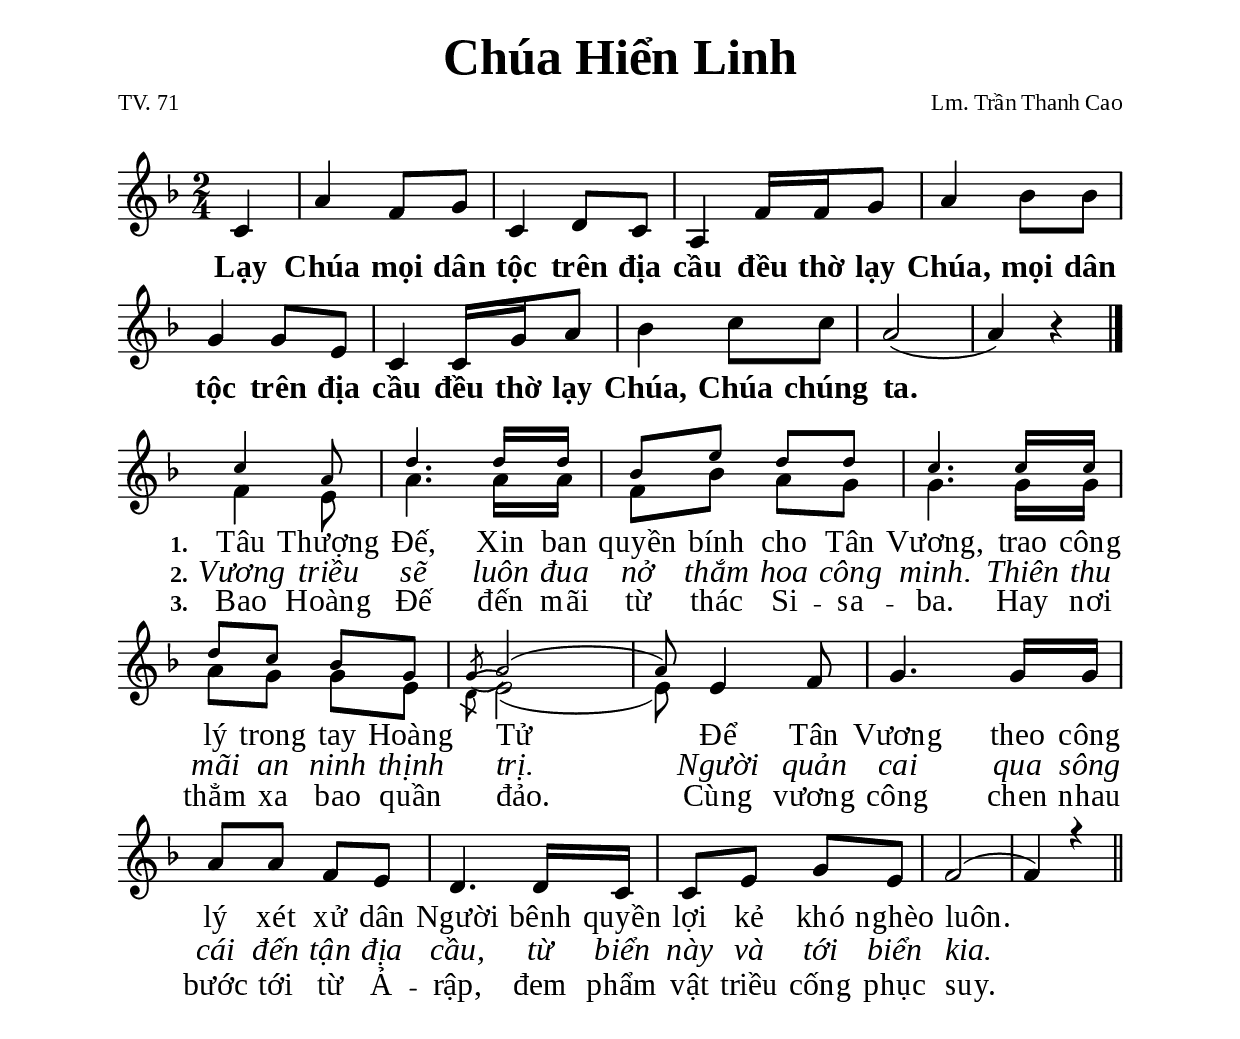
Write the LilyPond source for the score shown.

% Cài đặt chung
\version "2.20.0"
\include "english.ly"

\header {
  title = \markup { \fontsize #3 "Chúa Hiển Linh" }
  poet = "TV. 71"
  composer = "Lm. Trần Thanh Cao"
  arranger = " "
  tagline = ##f
}

\paper {
  #(set-paper-size "a4")
  top-margin = 10\mm
  bottom-margin = 10\mm
  left-margin = 20\mm
  right-margin = 20\mm
  indent = #0
  #(define fonts
    (make-pango-font-tree
      "Liberation Serif"
      "Liberation Serif"
      "Liberation Serif"
      (/ 20 20)))
  page-count = #1
}

% Nhạc điệp khúc
nhacDiepKhuc = \relative c' {
  \partial 4 c4 |
  a' f8 g |
  c,4 d8 c |
  a4 f'16 f g8 |
  a4 bf8 bf |
  g4 g8 e |
  c4 c16 g' a8 |
  bf4 c8 c |
  a2 ( |
  a4) r \bar "|."
}

% Nhạc phiên khúc
nhacPhienKhucSop = \relative c' {
  \stemDown
  \partial 4. f4 e8 |
  a4. a16 a |
  f8 bf a g |
  g4. g16 g |
  a8 g g e |
  \slashedGrace { \stemDown d8 ^( } e2) _( |
  e8)
  \stemUp e4 f8 |
  g4. g16 g |
  a8 a f e |
  d4. d16 c |
  c8 e g e |
  f2 ( |
  f4) r \bar "||"
}

nhacPhienKhucBass = \relative c'' {
  \override NoteHead.font-size = #-2
  \stemUp
  c4 a8 |
  d4. d16 d |
  bf8 e d d |
  c4. c16 c |
  d8 c bf g |
  \slashedGrace { g8 ( } a2) ^( |
  a8)
}

% Lời điệp khúc
loiDiepKhuc = \lyricmode {
  Lạy Chúa mọi dân tộc trên địa cầu đều thờ lạy Chúa,
  mọi dân tộc trên địa cầu đều thờ lạy Chúa,
  Chúa chúng ta.
}

% Lời phiên khúc
loiPhienKhucMot = \lyricmode {
  \set stanza = #"1."
  Tâu Thượng Đế, Xin ban quyền bính cho Tân Vương,
  trao công lý trong tay Hoàng Tử
  Để Tân Vương theo công lý xét xử dân Người
  bênh quyền lợi kẻ khó nghèo luôn.
}

loiPhienKhucHai = \lyricmode {
  \override Lyrics.LyricText.font-shape = #'italic
  \set stanza = #"2."
  Vương triều sẽ luôn đua nở thắm hoa công minh.
  Thiên thu mãi an ninh thịnh trị.
  Người quản cai qua sông cái đến tận địa cầu,
  từ biển này và tới biển kia.
}

loiPhienKhucBa = \lyricmode {
  \set stanza = #"3."
  Bao Hoàng Đế đến mãi từ thác Si -- sa -- ba.
  Hay nơi thẳm xa bao quần đảo.
  Cùng vương công chen nhau bước tới từ Ả -- rập,
  đem phẩm vật triều cống phục suy.
}

% Dàn trang
\score {
  \new ChoirStaff <<
    \new Staff = diepKhuc \with {
        \consists "Merge_rests_engraver"
        \magnifyStaff #(magstep +1)
      }
      <<
      \new Voice = beSop {
        \key f \major \time 2/4 \stemNeutral \nhacDiepKhuc
      }
    >>
    \new Lyrics \lyricsto beSop \loiDiepKhuc
  >>
  \layout {
    \override Lyrics.LyricText.font-series = #'bold
    \override Lyrics.LyricText.font-size = #+3
    \override Lyrics.LyricSpace.minimum-distance = #1.0
    \override Score.BarNumber.break-visibility = ##(#f #f #f)
  }
}

\score {
  \new ChoirStaff <<
    \new Staff = diepKhuc \with {
        \consists "Merge_rests_engraver"
        \magnifyStaff #(magstep +1)
      }
      <<
      \new Voice = beSop {
        \voiceOne \key f \major \time 2/4 \nhacPhienKhucSop
      }
      \new Voice = beBas {
        \voiceTwo \key f \major \time 2/4 \nhacPhienKhucBass
      }
    >>
    \new Lyrics \lyricsto beSop \loiPhienKhucMot
    \new Lyrics \lyricsto beSop \loiPhienKhucHai
    \new Lyrics \lyricsto beSop \loiPhienKhucBa
  >>
  \layout {
    \override Staff.TimeSignature.transparent = ##t
    \override Lyrics.LyricText.font-size = #+3
    \override Lyrics.LyricSpace.minimum-distance = #1.0
    \override Score.BarNumber.break-visibility = ##(#f #f #f)
  }
}
